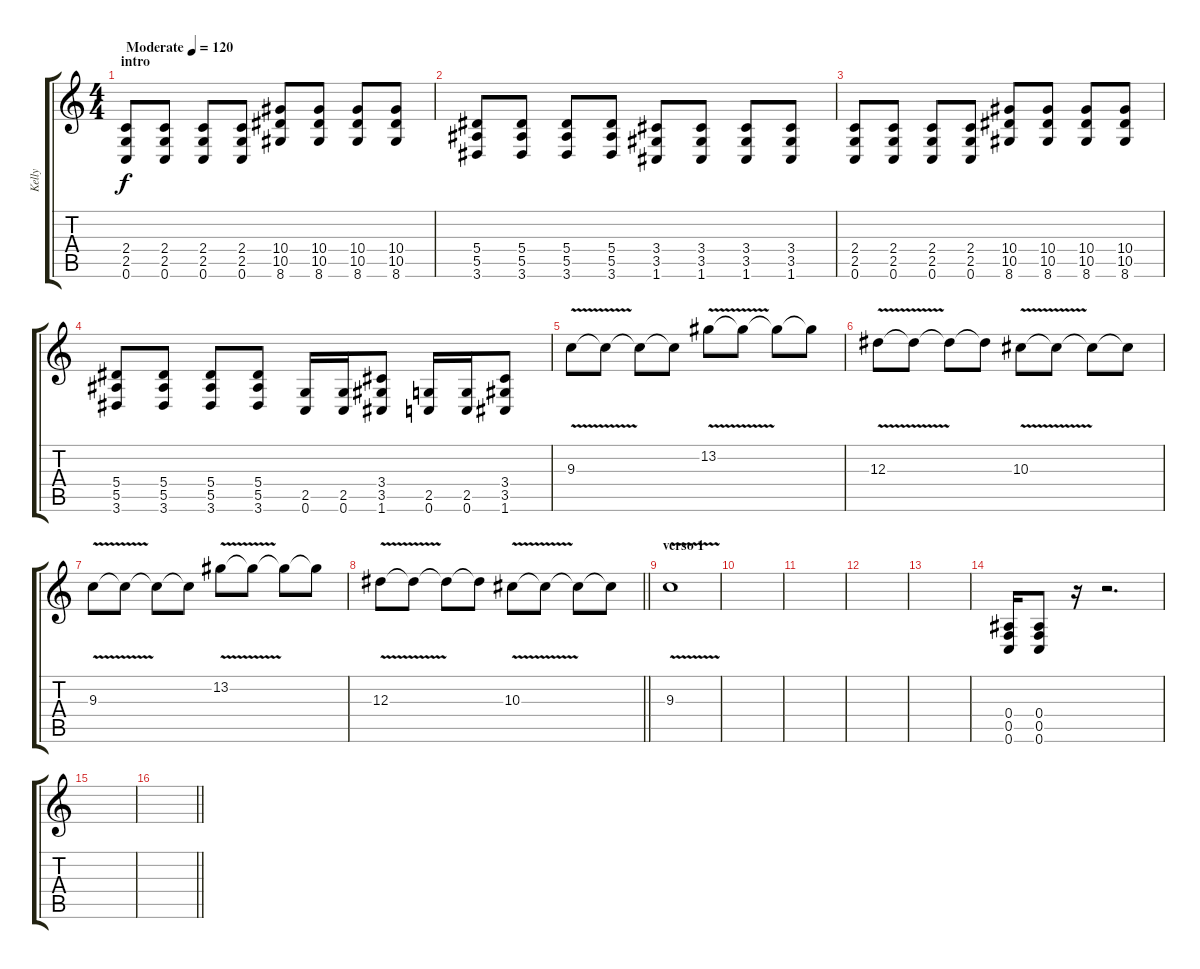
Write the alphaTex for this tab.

\track ("Kelly" "Kelly") {instrument distortionguitar}
\staff {score tabs}
\tuning (C4 G3 Eb3 Bb2 F2 C2) {hide}
\ts (4 4)
\section ("" "intro")
\tempo (120 "Moderate")
\clef g2
\ks c
(2.4 2.5 0.6).8{dy f instrument distortionguitar} (2.4 2.5 0.6).8 (2.4 2.5 0.6).8 (2.4 2.5 0.6).8 (10.4 10.5 8.6).8 (10.4 10.5 8.6).8 (10.4 10.5 8.6).8 (10.4 10.5 8.6).8 |
(5.4 5.5 3.6).8 (5.4 5.5 3.6).8 (5.4 5.5 3.6).8 (5.4 5.5 3.6).8 (3.4 3.5 1.6).8 (3.4 3.5 1.6).8 (3.4 3.5 1.6).8 (3.4 3.5 1.6).8 |
(2.4 2.5 0.6).8 (2.4 2.5 0.6).8 (2.4 2.5 0.6).8 (2.4 2.5 0.6).8 (10.4 10.5 8.6).8 (10.4 10.5 8.6).8 (10.4 10.5 8.6).8 (10.4 10.5 8.6).8 |
(5.4 5.5 3.6).8 (5.4 5.5 3.6).8 (5.4 5.5 3.6).8 (5.4 5.5 3.6).8 (2.5 0.6).16 (2.5 0.6).16 (3.4 3.5 1.6).8 (2.5 0.6).16 (2.5 0.6).16 (3.4 3.5 1.6).8 |
9.3{v}.8 9.3{t}.8 9.3{t}.8 9.3{t}.8 13.2{v}.8 13.2{t}.8 13.2{t}.8 13.2{t}.8 |
12.3{v}.8 12.3{t}.8 12.3{t}.8 12.3{t}.8 10.3{v}.8 10.3{t}.8 10.3{t}.8 10.3{t}.8 |
9.3{v}.8 9.3{t}.8 9.3{t}.8 9.3{t}.8 13.2{v}.8 13.2{t}.8 13.2{t}.8 13.2{t}.8 |
\barLineRight lightlight
12.3{v}.8 12.3{t}.8 12.3{t}.8 12.3{t}.8 10.3{v}.8 10.3{t}.8 10.3{t}.8 10.3{t}.8 |
\section ("" "verso 1")
9.3{v}.1 |
|
|
|
|
(0.4 0.5 0.6).16 (0.4 0.5 0.6).8 r.16 r.2{d} |
|
\barLineRight lightlight
